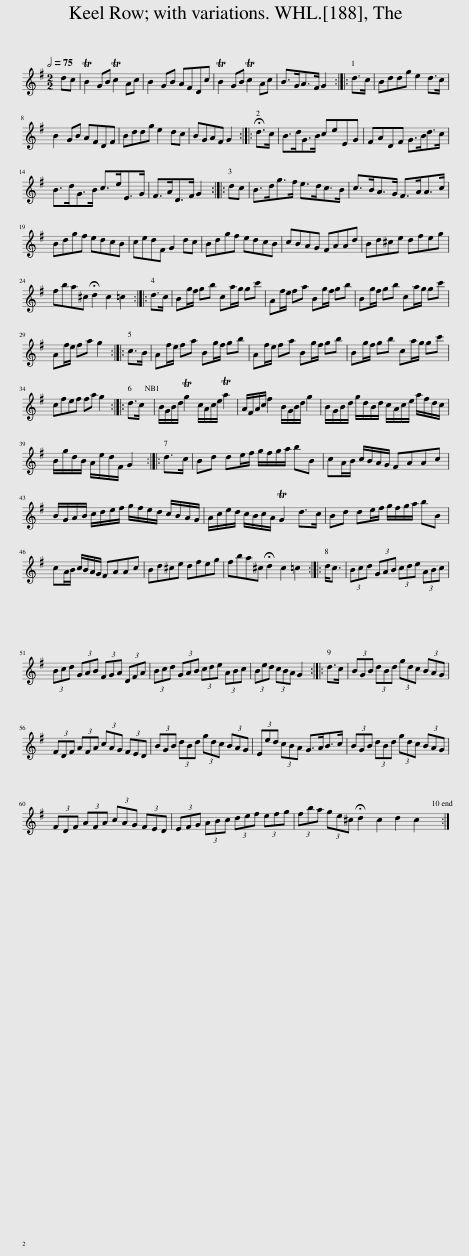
X:1
L:1/8
Q:1/2=75
M:2/2
I:linebreak $
K:G
V:1 treble
V:1
 dc | TB2 GB Tc2 Ac | B2 GB AFDc | TB2 GB Tc2 Ac | B>GA>F G2 :: %5
 d>c | Bddg e2 d>c |$ B2 GB AFDF | Bddg e2 dc | BGAF G2 :: %10
 !fermata!d>c | B>dG>B ceEG | FADF G>Bd>c |$ B>dG>B c>eE>G | F>AD>F G2 :: %15
 dc | B>dg>f e>dc>B | c>BA>G F>AA>c |$ Bdgf edcB | cedF G2 dc | %20
 Bdgf edcB | cBAG FAAd | Bd^ce dfeg |$ fba^c !fermata!d2 c2 =c2 :: d>c | %25
 Bg/f/ gb ca/g/ gc' | Af/e/ fa Bg/f/ gb | Bg/f/ gb ca/g/ gc' |$ Af/e/ fa g2 :: c>B | %30
 Af/e/ fa Bg/f/ gb | Af/e/ fa Bg/f/ gb | Bg/f/ gb ca/g/ gc' |$ cfef fa g2 :: d>c | %35
 B/G/B/d/ Tg2 c/A/c/e/ Ta2 | A/F/A/c/ f2 B/G/B/d/ g2 | B/G/B/d/ g/d/B/d/ c/A/c/e/ a/f/d/c/ |$ B/g/d/B/ A/e/d/F/ G2 :: d>c | %40
 Bd de/f/ g/f/g/a/ bB | cA/B/ c/B/A/G/ FAAc |$ B/G/A/B/ c/d/e/f/ g/f/e/d/ c/B/A/G/ | A/c/e/d/ c/B/c/A/ TG2 d>c | Bd de/f/ g/f/g/a/ bB |$ %45
 cA/B/ c/B/A/G/ FAAc | Bd^ce dfeg | fba^c !fermata!d2 c2 =c2 :: d<c | (3Bcd (3GAB (3cde (3ABc |$ %50
 (3Bcd (3GAB (3FGA (3DFA | (3Bcd (3GAB (3cde (3ABc | (3Bed (3cBA G2 :: d>c | (3BGB (3dBd (3gdc (3BAG |$ %55
 (3FDF (3AFA (3cAG (3FED | (3BGB (3dBd (3gdc (3BAG | (3Eed (3cBA G>AB>c | (3BGB (3dBd (3gdc (3BAG |$ (3FDF (3AFA (3cAG (3FED | %60
 (3EFG (3ABc (3def (3efg | (3fba (3ge^c !fermata!d2 c2 d2 c2 :| %62
